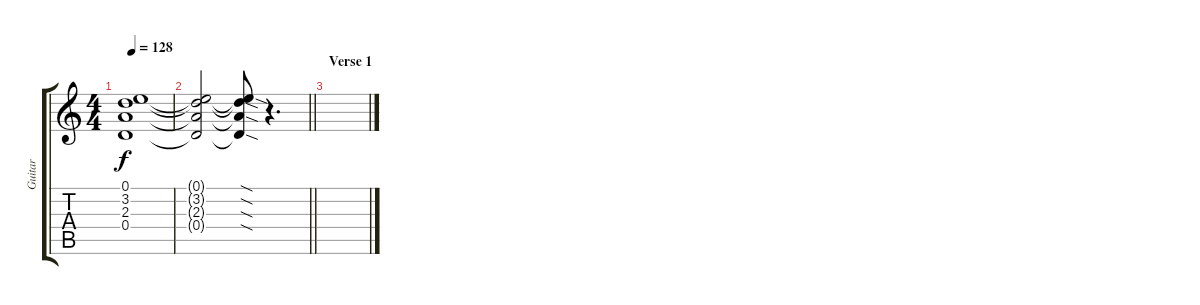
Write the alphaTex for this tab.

\track ("Guitar" "Guitar") {instrument distortionguitar}
\staff {score tabs}
\tuning (E4 B3 G3 D3 A2 E2) {hide}
\ts (4 4)
\tempo 128
\clef g2
\ks c
(0.1{t} 3.2{t} 2.3{t} 0.4{t}).1{dy f} |
\barLineRight lightlight
(0.1{t} 3.2{t} 2.3{t} 0.4{t}).2 (0.1{sod t} 3.2{sod t} 2.3{sod t} 0.4{sod t}).8 r.4{d} |
\section ("" "Verse 1")
